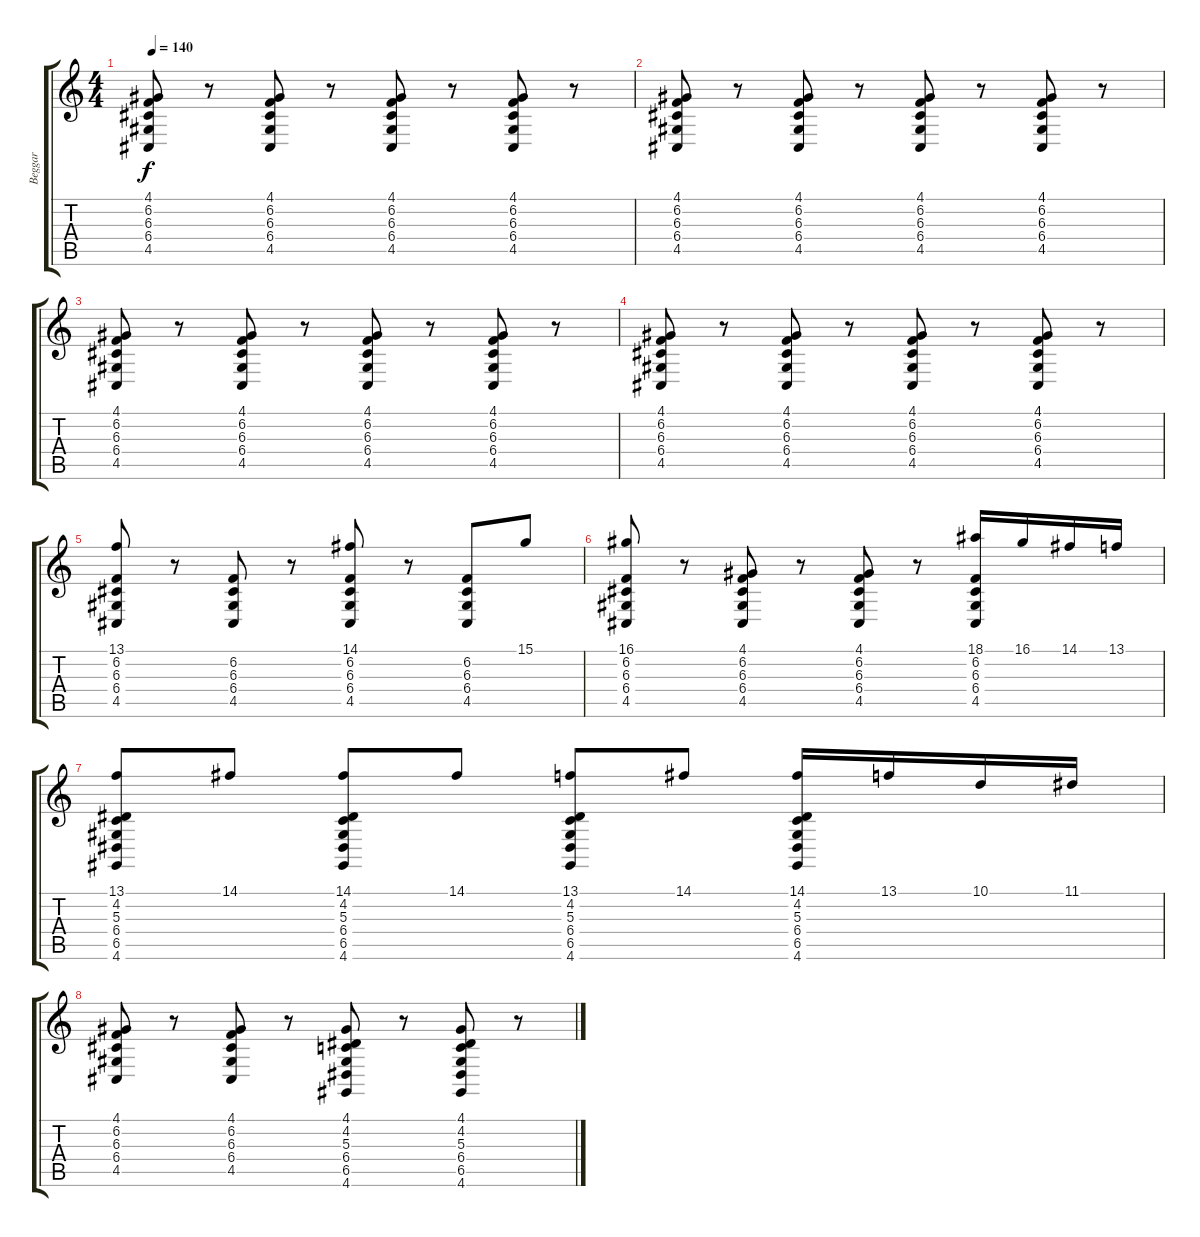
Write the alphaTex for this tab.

\track ("Beggar" "Beggar") {instrument acousticgrandpiano}
\staff {score tabs}
\tuning (E4 B3 G3 D3 A2 E2) {hide}
\ts (4 4)
\tempo 140
\clef g2
\ks c
(4.1 6.2 6.3 6.4 4.5).8{dy f} r.8 (4.1 6.2 6.3 6.4 4.5).8 r.8 (4.1 6.2 6.3 6.4 4.5).8 r.8 (4.1 6.2 6.3 6.4 4.5).8 r.8 |
(4.1 6.2 6.3 6.4 4.5).8 r.8 (4.1 6.2 6.3 6.4 4.5).8 r.8 (4.1 6.2 6.3 6.4 4.5).8 r.8 (4.1 6.2 6.3 6.4 4.5).8 r.8 |
(4.1 6.2 6.3 6.4 4.5).8 r.8 (4.1 6.2 6.3 6.4 4.5).8 r.8 (4.1 6.2 6.3 6.4 4.5).8 r.8 (4.1 6.2 6.3 6.4 4.5).8 r.8 |
(4.1 6.2 6.3 6.4 4.5).8 r.8 (4.1 6.2 6.3 6.4 4.5).8 r.8 (4.1 6.2 6.3 6.4 4.5).8 r.8 (4.1 6.2 6.3 6.4 4.5).8 r.8 |
(13.1 6.2 6.3 6.4 4.5).8 r.8 (6.2 6.3 6.4 4.5).8 r.8 (14.1 6.2 6.3 6.4 4.5).8 r.8 (6.2 6.3 6.4 4.5).8 15.1.8 |
(16.1 6.2 6.3 6.4 4.5).8 r.8 (4.1 6.2 6.3 6.4 4.5).8 r.8 (4.1 6.2 6.3 6.4 4.5).8 r.8 (18.1 6.2 6.3 6.4 4.5).16 16.1.16 14.1.16 13.1.16 |
(13.1 4.2 5.3 6.4 6.5 4.6).8 14.1.8 (14.1 4.2 5.3 6.4 6.5 4.6).8 14.1.8 (13.1 4.2 5.3 6.4 6.5 4.6).8 14.1.8 (14.1 4.2 5.3 6.4 6.5 4.6).16 13.1.16 10.1.16 11.1.16 |
(4.1 6.2 6.3 6.4 4.5).8 r.8 (4.1 6.2 6.3 6.4 4.5).8 r.8 (4.1 4.2 5.3 6.4 6.5 4.6).8 r.8 (4.1 4.2 5.3 6.4 6.5 4.6).8 r.8
